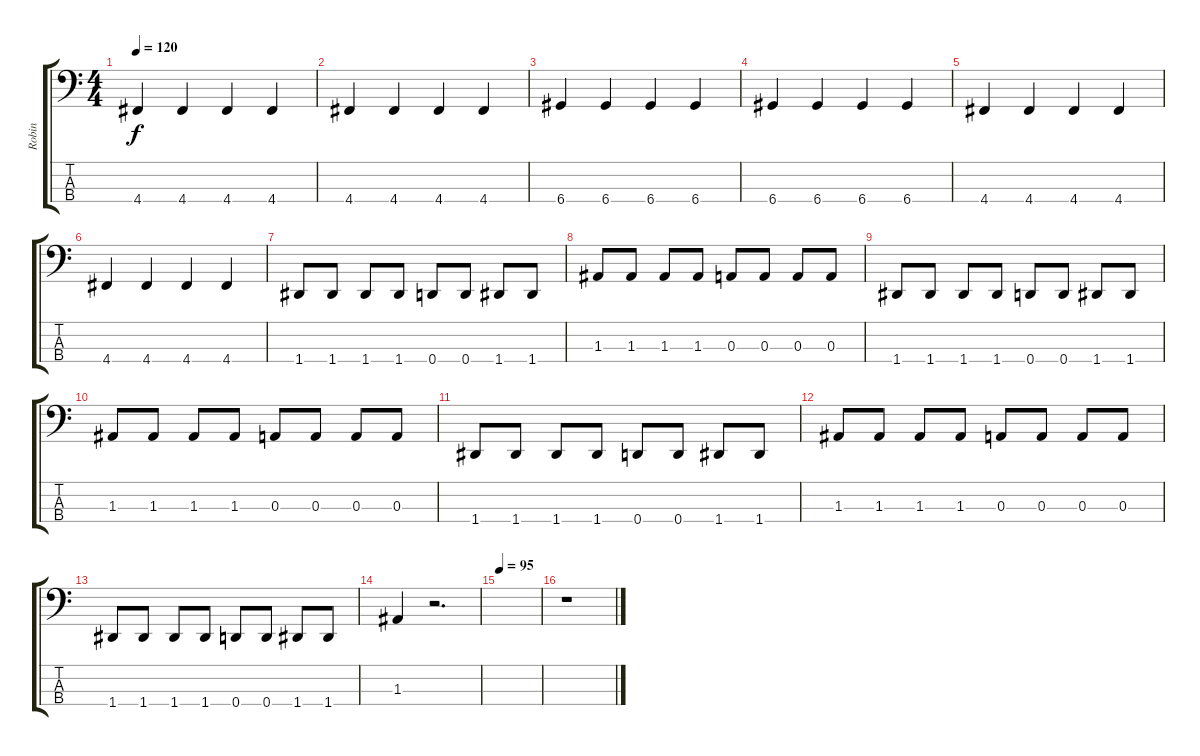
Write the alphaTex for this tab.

\track ("Robin" "Robin") {instrument electricbasspick}
\staff {score tabs}
\tuning (G2 D2 A1 D1) {hide}
\ts (4 4)
\tempo 120
\clef f4
\ks c
4.4.4{dy f} 4.4.4 4.4.4 4.4.4 |
4.4.4 4.4.4 4.4.4 4.4.4 |
6.4.4 6.4.4 6.4.4 6.4.4 |
6.4.4 6.4.4 6.4.4 6.4.4 |
4.4.4 4.4.4 4.4.4 4.4.4 |
4.4.4 4.4.4 4.4.4 4.4.4 |
1.4.8 1.4.8 1.4.8 1.4.8 0.4.8 0.4.8 1.4.8 1.4.8 |
1.3.8 1.3.8 1.3.8 1.3.8 0.3.8 0.3.8 0.3.8 0.3.8 |
1.4.8 1.4.8 1.4.8 1.4.8 0.4.8 0.4.8 1.4.8 1.4.8 |
1.3.8 1.3.8 1.3.8 1.3.8 0.3.8 0.3.8 0.3.8 0.3.8 |
1.4.8 1.4.8 1.4.8 1.4.8 0.4.8 0.4.8 1.4.8 1.4.8 |
1.3.8 1.3.8 1.3.8 1.3.8 0.3.8 0.3.8 0.3.8 0.3.8 |
1.4.8 1.4.8 1.4.8 1.4.8 0.4.8 0.4.8 1.4.8 1.4.8 |
1.3.4 r.2{d} |
\tempo 95
|
r.1
